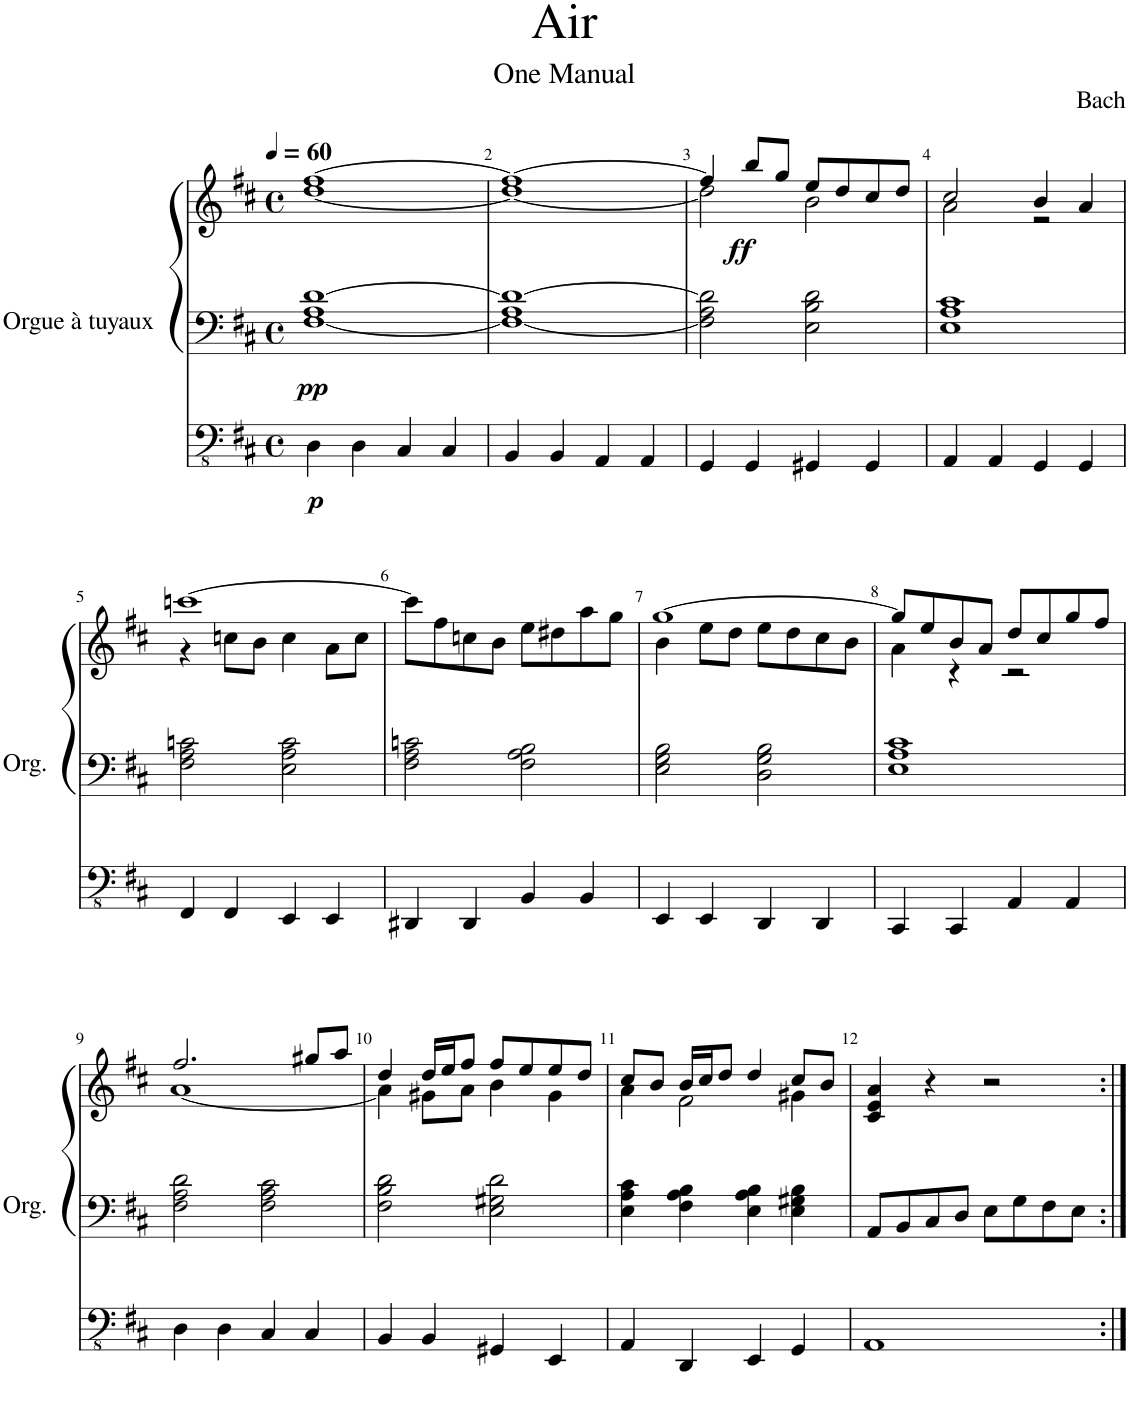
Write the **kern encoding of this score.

**kern	**kern	**kern	**dynam
*part1	*part1	*part1	*part1
*staff3	*staff2	*staff1	*staff1/2/3
*I"Orgue à tuyaux	*	*	*
*I'Org.	*	*	*
*clefFv4	*clefF4	*clefG2	*
*k[f#c#]	*k[f#c#]	*k[f#c#]	*
*M4/4	*M4/4	*M4/4	*
*met(c)	*met(c)	*met(c)	*
*MM60	*MM60	*MM60	*
=1	=1	=1	=1
*	*	*^	*
!	!	!	!	!LO:DY:b=3
!	!	!	!	!LO:DY:n=1:b=2
4DD\	[1F# 1A [1d	[1ff#	[1dd	p pp
4DD\	.	.	.	.
4CC#/	.	.	.	.
4CC#/	.	.	.	.
=2	=2	=2	=2	=2
4BBB/	1F#_ 1A 1d_	1ff#_	1dd_	.
4BBB/	.	.	.	.
4AAA/	.	.	.	.
4AAA/	.	.	.	.
=3	=3	=3	=3	=3
4GGG/	2F#\] 2A\ 2d\]	4ff#/]	2dd\]	.
!	!	!	!	!LO:DY:b
4GGG/	.	8bb/L	.	ff
.	.	8gg/J	.	.
4GGG#X/	2E\ 2B\ 2d\	8ee/L	2b\	.
.	.	8dd/	.	.
4GGG#/	.	8cc#/	.	.
.	.	8dd/J	.	.
=4	=4	=4	=4	=4
4AAA/	1E 1A 1c#	2cc#/	2a\	.
4AAA/	.	.	.	.
4GGG/	.	4b/	2r	.
4GGG/	.	4a/	.	.
!!LO:LB:g=z	!!
=5	=5	=5	=5	=5
4FFF#/	2F#\ 2A\ 2cn\	[1cccn	4r	.
4FFF#/	.	.	8ccn\L	.
.	.	.	8b\J	.
4EEE/	2E\ 2A\ 2c\	.	4cc\	.
4EEE/	.	.	8a\L	.
.	.	.	8cc\J	.
*	*	*v	*v	*
=6	=6	=6	=6
4DDD#X/	2F#\ 2A\ 2cn\	8ccc\L]	.
.	.	8ff#\	.
4DDD#/	.	8ccn\	.
.	.	8b\J	.
4BBB/	2F#\ 2A\ 2B\	8ee\L	.
.	.	8dd#X\	.
4BBB/	.	8aa\	.
.	.	8gg\J	.
=7	=7	=7	=7
*	*	*^	*
4EEE/	2E\ 2G\ 2B\	[1gg	4b\	.
4EEE/	.	.	8ee\L	.
.	.	.	8dd\J	.
4DDD/	2D\ 2G\ 2B\	.	8ee\L	.
.	.	.	8dd\	.
4DDD/	.	.	8cc#\	.
.	.	.	8b\J	.
=8	=8	=8	=8	=8
4CCC#/	1E 1A 1c#	8gg/L]	4a\	.
.	.	8ee/	.	.
4CCC#/	.	8b/	4r	.
.	.	8a/J	.	.
4AAA/	.	8dd/L	2r	.
.	.	8cc#/	.	.
4AAA/	.	8gg/	.	.
.	.	8ff#/J	.	.
!!LO:LB:g=z	!!
=9	=9	=9	=9	=9
4DD\	2F#\ 2A\ 2d\	2.ff#/	[1a	.
4DD\	.	.	.	.
4CC#/	2F#\ 2A\ 2c#\	.	.	.
4CC#/	.	8gg#X/L	.	.
.	.	8aa/J	.	.
=10	=10	=10	=10	=10
4BBB/	2F#\ 2B\ 2d\	4dd/	4a\]	.
4BBB/	.	16dd/LL	8g#X\L	.
.	.	16ee/J	.	.
.	.	8ff#/J	8a\J	.
4GGG#X/	2E\ 2G#X\ 2d\	8ff#/L	4b\	.
.	.	8ee/	.	.
4EEE/	.	8ee/	4g#\	.
.	.	8dd/J	.	.
=11	=11	=11	=11	=11
4AAA/	4E\ 4A\ 4c#\	8cc#/L	4a\	.
.	.	8b/J	.	.
4DDD/	4F#\ 4A\ 4B\	16b/LL	2f#\	.
.	.	16cc#/J	.	.
.	.	8dd/J	.	.
4EEE/	4E\ 4A\ 4B\	4dd/	.	.
4GGG/	4E\ 4G#X\ 4B\	8cc#/L	4g#X\	.
.	.	8b/J	.	.
*	*	*v	*v	*
=12	=12	=12	=12
1AAA	8AA/L	4c#/ 4e/ 4a/	.
.	8BB/	.	.
.	8C#/	4r	.
.	8D/J	.	.
.	8E\L	2r	.
.	8G\	.	.
.	8F#\	.	.
.	8E\J	.	.
=:|!	=:|!	=:|!	=:|!
*-	*-	*-	*-
